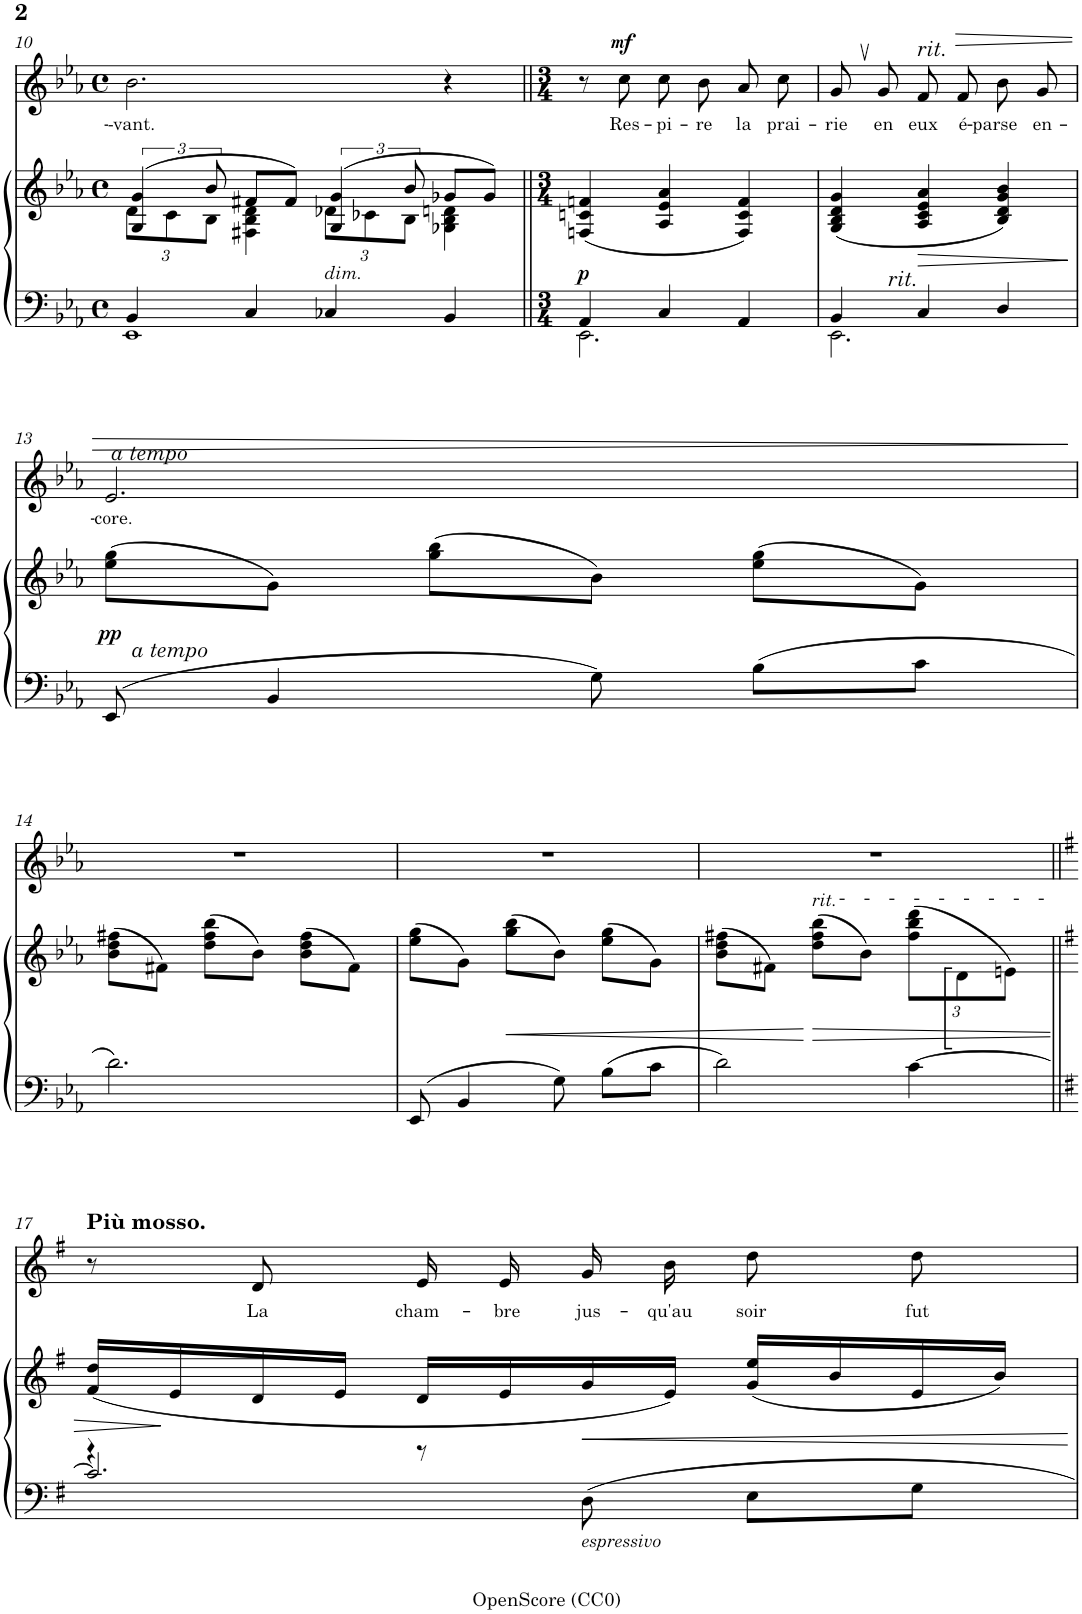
**kern	**kern	**dynam	**kern	**text	**dynam
*part2	*part2	*part2	*part1	*part1	*part1
*staff3	*staff2	*staff2/3	*staff1	*staff1	*staff1
*I"Piano	*	*	*I"Chant	*	*
*I'Pno	*	*	*	*	*
!!LO:PB:g=z
*clefF4	*clefG2	*	*clefG2	*	*
*k[b-e-a-]	*k[b-e-a-]	*	*k[b-e-a-]	*	*
*M4/4	*M4/4	*	*M4/4	*	*
*met(c)	*met(c)	*	*met(c)	*	*
=10	=10	=10	=10	=10	=10
*^	*^	*	*	*	*
*	*	*	*Xbrackettup	*	*	*	*
!	!	!	!	!	!	!LO:LY:b	!
4BB-/	1EE-	(6G/ 6g/	12d\L	.	2.b-\	--vant.	.
.	.	.	12c\	.	.	.	.
.	.	12b-/	12B-\J	.	.	.	.
4C/	.	8f#X/L	4F#X\ 4B-\ 4d\	.	.	.	.
.	.	8f#/J)	.	.	.	.	.
*	*	*brackettup	*Xbrackettup	*	*	*	*
!	!	!LO:TX:b:i:t=dim.	!	!	!	!	!
4C-X/	.	(6G/ 6g/	12d-X\L	.	.	.	.
.	.	.	12c-X\	.	.	.	.
.	.	12b-/	12B-\J	.	.	.	.
4BB-/	.	8g-X/L	4G-X\ 4B-\ 4dn\	.	4r	.	.
.	.	8g-/J)	.	.	.	.	.
*	*	*v	*v	*	*	*	*
=11||	=11||	=11||	=11||	=11||	=11||	=11||
*M3/4	*	*M3/4	*	*M3/4	*	*
!	!	!	!LO:DY:b	!	!	!
4AA-/	2.EE-\	(4Fn/ 4cn/ 4fn/	p	8r	.	.
!	!	!	!	!	!LO:LY:b	!LO:DY:a
.	.	.	.	8cc\	Res-	mf
!	!	!	!	!	!LO:LY:b	!
4C/	.	4A-/ 4e-/ 4a-/	.	8cc\L	-pi-	.
!	!	!	!	!	!LO:LY:b	!
.	.	.	.	8b-\J	-re	.
!	!	!	!	!	!LO:LY:b	!
4AA-/	.	4F/ 4c/ 4f/)	.	8a-\L	la	.
!	!	!	!	!	!LO:LY:b	!
.	.	.	.	8cc\J	prai-	.
=12	=12	=12	=12	=12	=12	=12
!	!	!	!	!	!LO:LY:b	!
4BB-/	2.EE-\	(4G/ 4B-/ 4d/ 4g/	.	8g,/L	-rie	.
!	!	!	!	!	!LO:LY:b	!
.	.	.	.	8g/J	en	.
!	!	!	!	!LO:TX:a:i:t=rit.	!	!
!	!	!LO:TX:b:i:t=rit.	!	!	!	!
!	!	!	!LO:HP:b	!	!LO:LY:b	!
4C/	.	4A-/ 4c/ 4e-/ 4a-/	>	8f/L	eux	.
!	!	!	!	!	!LO:LY:b	!LO:HP:b
.	.	.	.	8f/J	é-	>
!	!	!	!	!	!LO:LY:b	!
4D/	.	4B-/ 4d/ 4g/ 4b-/)	.	8b-/L	-parse	.
!	!	!	!	!	!LO:LY:b	!
.	.	.	.	8g/J	en-	.
*v	*v	*	*	*	*	*
.	.	]	.	.	.
!!LO:LB:g=z
=13	=13	=13	=13	=13	=13
!	!	!	!LO:TX:a:i:t=a tempo	!	!
!	!LO:TX:b:i:t=a tempo	!	!	!	!
!	!	!LO:DY:b	!	!LO:LY:b	!
8EE-/	(8ee-\ 8gg\L	pp	2.e-/	-core.	.
4BB-/	8g\J)	.	.	.	.
.	(8gg\ 8bb-\L	.	.	.	.
8G\	8b-\J)	.	.	.	.
8B-\L	(8ee-\ 8gg\L	.	.	.	.
8c\J	8g\J)	.	.	.	.
.	.	.	.	.	]
!!LO:LB:g=z
=14	=14	=14	=14	=14	=14
2.d\	(8b-\ 8dd\ 8ff#X\L	.	2.r	.	.
.	8f#X\J)	.	.	.	.
.	(8dd\ 8ff#\ 8bb-\L	.	.	.	.
.	8b-\J)	.	.	.	.
.	(8b-\ 8dd\ 8ff#\L	.	.	.	.
.	8f#\J)	.	.	.	.
=15	=15	=15	=15	=15	=15
8EE-/	(8ee-\ 8gg\L	.	2.r	.	.
4BB-/	8g\J)	.	.	.	.
!	!	!LO:HP:b	!	!	!
.	(8gg\ 8bb-\L	<	.	.	.
8G\	8b-\J)	.	.	.	.
8B-\L	(8ee-\ 8gg\L	.	.	.	.
8c\J	8g\J)	.	.	.	.
=16	=16	=16	=16	=16	=16
2d\	(8b-\ 8dd\ 8ff#X\L	.	2.r	.	.
.	8f#X\J)	.	.	.	.
!	!LO:TX:a:t=rit.	!	!	!	!
.	(8dd\ 8ff#\ 8bb-\L	[	.	.	.
!	!	!LO:HP:b	!	!	!
.	8b-\J)	>	.	.	.
[>4c\	(12ff#\ 12bb-\ 12ddd\L	.	.	.	.
.	12d\	.	.	.	.
.	12en\J)	.	.	.	.
!!LO:LB:g=z
=17||	=17||	=17||	=17||	=17||	=17||
*k[f#]	*k[f#]	*	*k[f#]	*	*
*^	*	*	*	*	*
!	!	!	!	!LO:TX:a:B:t=Più mosso.	!	!
4r	2.c/]	(16f#/ 16dd/LL	.	8r	.	.
.	.	16e/	]	.	.	.
!	!	!	!	!	!LO:LY:b	!
.	.	16d/	.	8d/	La	.
.	.	16e/JJ	.	.	.	.
!	!	!	!	!	!LO:LY:b	!
8r	.	16d/LL	.	16e/LL	cham-	.
!	!	!	!	!	!LO:LY:b	!
.	.	16e/	.	16e/J	-bre	.
!LO:TX:b:i:t=espressivo	!	!	!	!	!	!
!	!	!	!	!	!LO:LY:b	!
8D\	.	16g/	.	16g/L	jus-	.
!	!	!	!	!	!LO:LY:b	!
.	.	16e/JJ)	.	16b/JJ	-qu'au	.
!	!	!	!	!	!LO:LY:b	!
8E\L	.	(16g/ 16ee/LL	.	8dd\L	soir	.
.	.	16b/	.	.	.	.
!	!	!	!	!	!LO:LY:b	!
8G\J	.	16e/	.	8dd\J	fut	.
.	.	16b/JJ)	.	.	.	.
*v	*v	*	*	*	*	*
=	=	=	=	=	=
*-	*-	*-	*-	*-	*-
